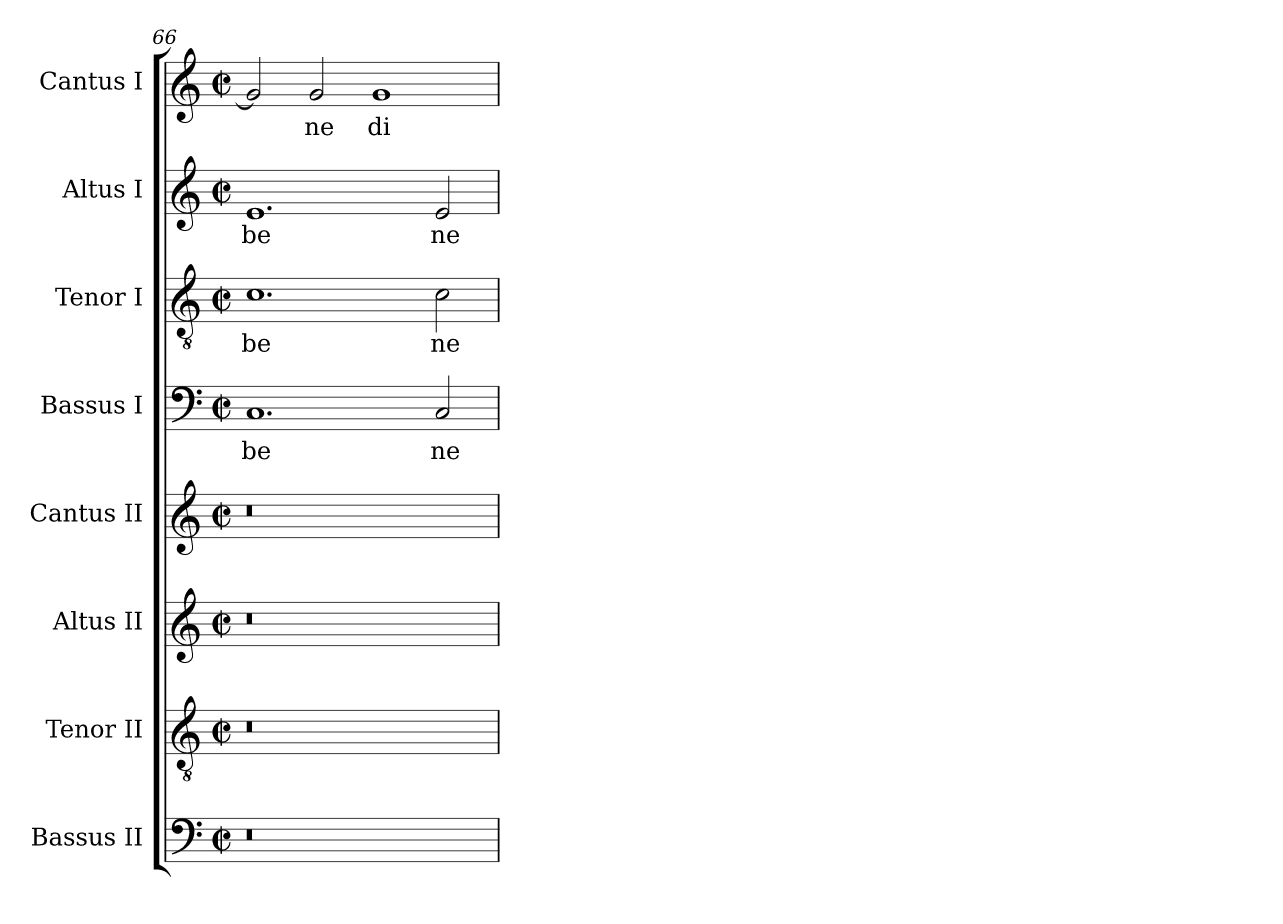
**kern	**kern	**kern	**kern	**kern	**text	**kern	**text	**kern	**text	**kern	**text
*part8	*part7	*part6	*part5	*part4	*part4	*part3	*part3	*part2	*part2	*part1	*part1
*staff8	*staff7	*staff6	*staff5	*staff4	*staff4	*staff3	*staff3	*staff2	*staff2	*staff1	*staff1
*I"Bassus II	*I"Tenor II	*I"Altus II	*I"Cantus II	*I"Bassus I	*	*I"Tenor I	*	*I"Altus I	*	*I"Cantus I	*
!!LO:LB:g=z
*clefF4	*clefGv2	*clefG2	*clefG2	*clefF4	*	*clefGv2	*	*clefG2	*	*clefG2	*
*M2/2	*M2/2	*M2/2	*M2/2	*M2/2	*	*M2/2	*	*M2/2	*	*M2/2	*
*met(c|)	*met(c|)	*met(c|)	*met(c|)	*met(c|)	*	*met(c|)	*	*met(c|)	*	*met(c|)	*
=66	=66	=66	=66	=66	=66	=66	=66	=66	=66	=66	=66
!	!	!	!	!	!LO:LY:b:cj	!	!LO:LY:b:cj	!	!LO:LY:b:cj	!	!
0r	0r	0r	0r	1.C	be	1.c	be	1.e	be	2g/]	.
!	!	!	!	!	!	!	!	!	!	!	!LO:LY:b:cj
.	.	.	.	.	.	.	.	.	.	2g/	-ne
!	!	!	!	!	!	!	!	!	!	!	!LO:LY:b:cj
.	.	.	.	.	.	.	.	.	.	1g	di
!	!	!	!	!	!LO:LY:b:cj	!	!LO:LY:b:cj	!	!LO:LY:b:cj	!	!
.	.	.	.	2C/	ne	2c\	ne	2e/	ne	.	.
=	=	=	=	=	=	=	=	=	=	=	=
*-	*-	*-	*-	*-	*-	*-	*-	*-	*-	*-	*-
